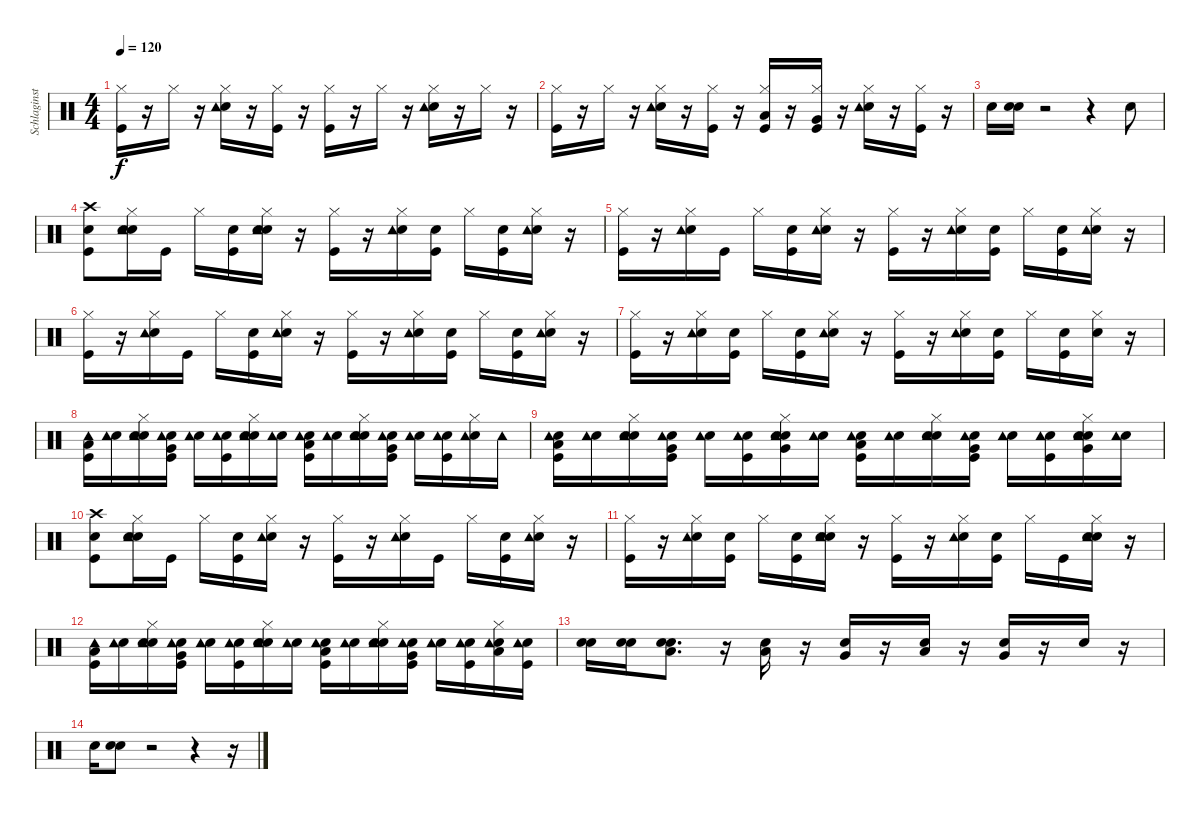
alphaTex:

\track ("Schlaginstrumente - Auswahl" "Schlaginst") {instrument percussion}
\staff {score}
\articulation defaults
\ts (4 4)
\tempo 120
\clef neutral
\ks c
("Kick (hit)" "Hi-Hat (closed)").16{dy f} r.16 "Hi-Hat (closed)".16 r.16 ("Snare (hit) 2" "Hi-Hat (closed)" "Tambourine (hit)").16 r.16 ("Kick (hit)" "Hi-Hat (closed)").16 r.16 ("Kick (hit)" "Hi-Hat (closed)").16 r.16 "Hi-Hat (closed)".16 r.16 ("Snare (hit) 2" "Hi-Hat (closed)" "Tambourine (hit)").16 r.16 "Hi-Hat (closed)".16 r.16 |
("Kick (hit)" "Hi-Hat (closed)").16 r.16 "Hi-Hat (closed)".16 r.16 ("Snare (hit) 2" "Hi-Hat (closed)" "Tambourine (hit)").16 r.16 ("Kick (hit)" "Hi-Hat (closed)").16 r.16 ("Kick (hit)" "Hi-Hat (closed)" "Low Tom (hit)").16 r.16 ("Kick (hit)" "Hi-Hat (closed)" "Very Low Tom (hit)").16 r.16 ("Snare (hit) 2" "Hi-Hat (closed)" "Tambourine (hit)").16 r.16 ("Kick (hit)" "Hi-Hat (closed)").16 r.16 |
"Snare (hit) 2".16 ("Snare (hit)" "Snare (hit) 2").16 r.2 r.4 "Snare (hit) 2".8 |
("Snare (hit)" "Kick (hit)" "Crash high (hit)").8 ("Snare (hit)" "Snare (hit) 2" "Hi-Hat (closed)" "Tambourine (hit)").16 "Kick (hit)".16 "Hi-Hat (closed)".16 ("Snare (hit)" "Kick (hit)").16 ("Snare (hit)" "Snare (hit) 2" "Hi-Hat (closed)" "Tambourine (hit)").16 r.16 ("Kick (hit)" "Hi-Hat (closed)").16 r.16 ("Snare (hit) 2" "Hi-Hat (closed)" "Tambourine (hit)").16 ("Snare (hit)" "Kick (hit)").16 "Hi-Hat (closed)".16 ("Snare (hit)" "Kick (hit)").16 ("Snare (hit) 2" "Hi-Hat (closed)" "Tambourine (hit)").16 r.16 |
("Kick (hit)" "Hi-Hat (closed)").16 r.16 ("Snare (hit) 2" "Hi-Hat (closed)" "Tambourine (hit)").16 "Kick (hit)".16 "Hi-Hat (closed)".16 ("Snare (hit)" "Kick (hit)").16 ("Snare (hit) 2" "Hi-Hat (closed)" "Tambourine (hit)").16 r.16 ("Kick (hit)" "Hi-Hat (closed)").16 r.16 ("Snare (hit) 2" "Hi-Hat (closed)" "Tambourine (hit)").16 ("Snare (hit)" "Kick (hit)").16 "Hi-Hat (closed)".16 ("Snare (hit)" "Kick (hit)").16 ("Snare (hit) 2" "Hi-Hat (closed)" "Tambourine (hit)").16 r.16 |
("Kick (hit)" "Hi-Hat (closed)").16 r.16 ("Snare (hit) 2" "Hi-Hat (closed)" "Tambourine (hit)").16 "Kick (hit)".16 "Hi-Hat (closed)".16 ("Snare (hit)" "Kick (hit)").16 ("Snare (hit) 2" "Hi-Hat (closed)" "Tambourine (hit)").16 r.16 ("Kick (hit)" "Hi-Hat (closed)").16 r.16 ("Snare (hit) 2" "Hi-Hat (closed)" "Tambourine (hit)").16 ("Snare (hit)" "Kick (hit)").16 "Hi-Hat (closed)".16 ("Snare (hit)" "Kick (hit)").16 ("Snare (hit) 2" "Hi-Hat (closed)" "Tambourine (hit)").16 r.16 |
("Kick (hit)" "Hi-Hat (closed)").16 r.16 ("Snare (hit) 2" "Hi-Hat (closed)" "Tambourine (hit)").16 ("Snare (hit)" "Kick (hit)").16 "Hi-Hat (closed)".16 ("Snare (hit)" "Kick (hit)").16 ("Snare (hit) 2" "Hi-Hat (closed)" "Tambourine (hit)").16 r.16 ("Kick (hit)" "Hi-Hat (closed)").16 r.16 ("Snare (hit) 2" "Hi-Hat (closed)" "Tambourine (hit)").16 ("Snare (hit)" "Kick (hit)").16 "Hi-Hat (closed)".16 ("Snare (hit)" "Kick (hit)").16 ("Snare (hit) 2" "Hi-Hat (closed)").16 r.16 |
("Kick (hit)" "Low Tom (hit)" "Tambourine (hit)").16 ("Snare (hit)" "Tambourine (hit)").16 ("Snare (hit)" "Snare (hit) 2" "Hi-Hat (closed)" "Tambourine (hit)").16 ("Snare (hit)" "Kick (hit)" "Very Low Tom (hit)" "Tambourine (hit)").16 ("Snare (hit)" "Tambourine (hit)").16 ("Snare (hit)" "Kick (hit)" "Tambourine (hit)").16 ("Snare (hit)" "Snare (hit) 2" "Hi-Hat (closed)" "Tambourine (hit)").16 ("Snare (hit)" "Tambourine (hit)").16 ("Snare (hit)" "Kick (hit)" "Low Tom (hit)" "Tambourine (hit)").16 ("Snare (hit)" "Tambourine (hit)").16 ("Snare (hit)" "Snare (hit) 2" "Hi-Hat (closed)" "Tambourine (hit)").16 ("Snare (hit)" "Kick (hit)" "Very Low Tom (hit)" "Tambourine (hit)").16 ("Snare (hit)" "Tambourine (hit)").16 ("Snare (hit)" "Kick (hit)" "Tambourine (hit)").16 ("Snare (hit) 2" "Hi-Hat (closed)" "Tambourine (hit)").16 "Tambourine (hit)".16 |
("Snare (hit)" "Kick (hit)" "Low Tom (hit)" "Tambourine (hit)").16 ("Snare (hit)" "Tambourine (hit)").16 ("Snare (hit)" "Snare (hit) 2" "Hi-Hat (closed)" "Tambourine (hit)").16 ("Snare (hit)" "Kick (hit)" "Very Low Tom (hit)" "Tambourine (hit)").16 ("Snare (hit)" "Tambourine (hit)").16 ("Snare (hit)" "Kick (hit)" "Tambourine (hit)").16 ("Snare (hit)" "Snare (hit) 2" "Hi-Hat (closed)" "Very Low Tom (hit)" "Tambourine (hit)").16 ("Snare (hit)" "Tambourine (hit)").16 ("Snare (hit)" "Kick (hit)" "Low Tom (hit)" "Tambourine (hit)").16 ("Snare (hit)" "Tambourine (hit)").16 ("Snare (hit)" "Snare (hit) 2" "Hi-Hat (closed)" "Tambourine (hit)").16 ("Snare (hit)" "Kick (hit)" "Very Low Tom (hit)" "Tambourine (hit)").16 ("Snare (hit)" "Tambourine (hit)").16 ("Snare (hit)" "Kick (hit)" "Tambourine (hit)").16 ("Snare (hit)" "Snare (hit) 2" "Hi-Hat (closed)" "Very Low Tom (hit)" "Tambourine (hit)").16 ("Snare (hit)" "Tambourine (hit)").16 |
("Snare (hit)" "Kick (hit)" "Crash high (hit)").8 ("Snare (hit)" "Snare (hit) 2" "Hi-Hat (closed)" "Tambourine (hit)").16 "Kick (hit)".16 "Hi-Hat (closed)".16 ("Snare (hit)" "Kick (hit)").16 ("Snare (hit) 2" "Hi-Hat (closed)" "Tambourine (hit)").16 r.16 ("Kick (hit)" "Hi-Hat (closed)").16 r.16 ("Snare (hit) 2" "Hi-Hat (closed)" "Tambourine (hit)").16 "Kick (hit)".16 "Hi-Hat (closed)".16 ("Snare (hit)" "Kick (hit)").16 ("Snare (hit) 2" "Hi-Hat (closed)" "Tambourine (hit)").16 r.16 |
("Kick (hit)" "Hi-Hat (closed)").16 r.16 ("Snare (hit) 2" "Hi-Hat (closed)" "Tambourine (hit)").16 ("Snare (hit)" "Kick (hit)").16 "Hi-Hat (closed)".16 ("Snare (hit)" "Kick (hit)").16 ("Snare (hit)" "Snare (hit) 2" "Hi-Hat (closed)" "Tambourine (hit)").16 r.16 ("Kick (hit)" "Hi-Hat (closed)").16 r.16 ("Snare (hit) 2" "Hi-Hat (closed)" "Tambourine (hit)").16 ("Snare (hit)" "Kick (hit)").16 "Hi-Hat (closed)".16 "Kick (hit)".16 ("Snare (hit)" "Snare (hit) 2" "Hi-Hat (closed)" "Tambourine (hit)").16 r.16 |
("Kick (hit)" "Low Tom (hit)" "Tambourine (hit)").16 ("Snare (hit)" "Tambourine (hit)").16 ("Snare (hit)" "Snare (hit) 2" "Hi-Hat (closed)" "Tambourine (hit)").16 ("Snare (hit)" "Kick (hit)" "Very Low Tom (hit)" "Tambourine (hit)").16 ("Snare (hit)" "Tambourine (hit)").16 ("Snare (hit)" "Kick (hit)" "Tambourine (hit)").16 ("Snare (hit)" "Snare (hit) 2" "Hi-Hat (closed)" "Tambourine (hit)").16 ("Snare (hit)" "Tambourine (hit)").16 ("Snare (hit)" "Kick (hit)" "Low Tom (hit)" "Tambourine (hit)").16 ("Snare (hit)" "Tambourine (hit)").16 ("Snare (hit)" "Snare (hit) 2" "Hi-Hat (closed)" "Tambourine (hit)").16 ("Snare (hit)" "Kick (hit)" "Very Low Tom (hit)" "Tambourine (hit)").16 ("Snare (hit)" "Tambourine (hit)").16 ("Snare (hit)" "Kick (hit)" "Tambourine (hit)").16 ("Snare (hit)" "Hi-Hat (closed)" "Low Tom (hit)" "Tambourine (hit)").16 ("Snare (hit)" "Kick (hit)" "Tambourine (hit)").16 |
("Snare (hit)" "Snare (hit) 2").16 ("Snare (hit)" "Snare (hit) 2").16 ("Snare (hit)" "Snare (hit) 2" "Low Floor Tom (hit)").8{d} r.16 ("Snare (hit) 2" "Low Floor Tom (hit)").16 r.16 ("Snare (hit) 2" "Very Low Tom (hit)").16 r.16 ("Snare (hit) 2" "Low Tom (hit)").16 r.16 ("Snare (hit) 2" "Very Low Tom (hit)").16 r.16 "Snare (hit) 2".16 r.16 |
"Snare (hit) 2".16 ("Snare (hit)" "Snare (hit) 2").8 r.2 r.4 r.16
